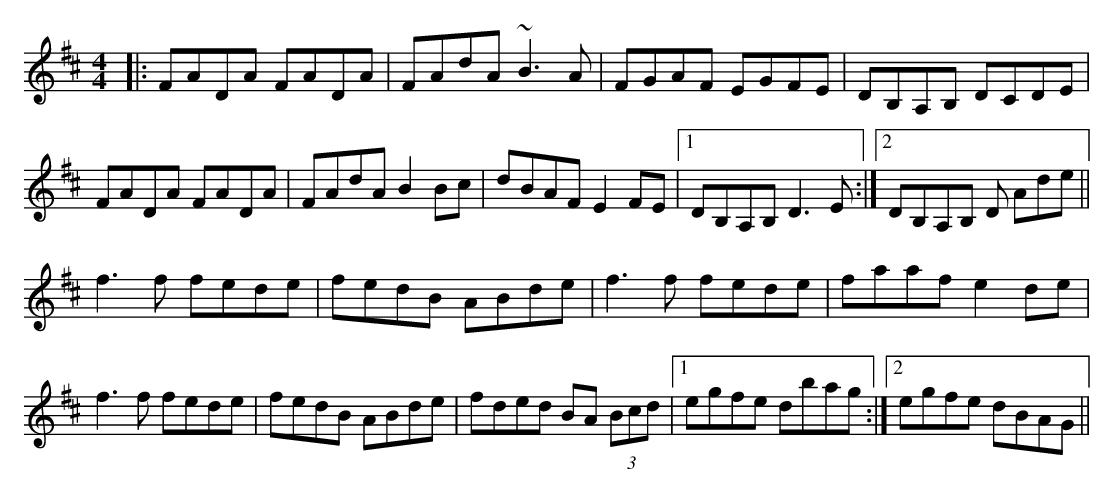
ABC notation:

X:1
M:4/4
K:D
|:FADA FADA|FAdA ~B3A|FGAF EGFE|DB,A,B, DCDE|
FADA FADA|FAdA B2Bc|dBAF E2 FE|1 DB,A,B, D3 E:|2 DB,A,B, D Ade||
f3 f fede|fedB ABde|f3 f fede|faaf e2de|
f3 f fede|fedB ABde|fded BA (3Bcd|1 egfe dbag:|2 egfe dBAG||
